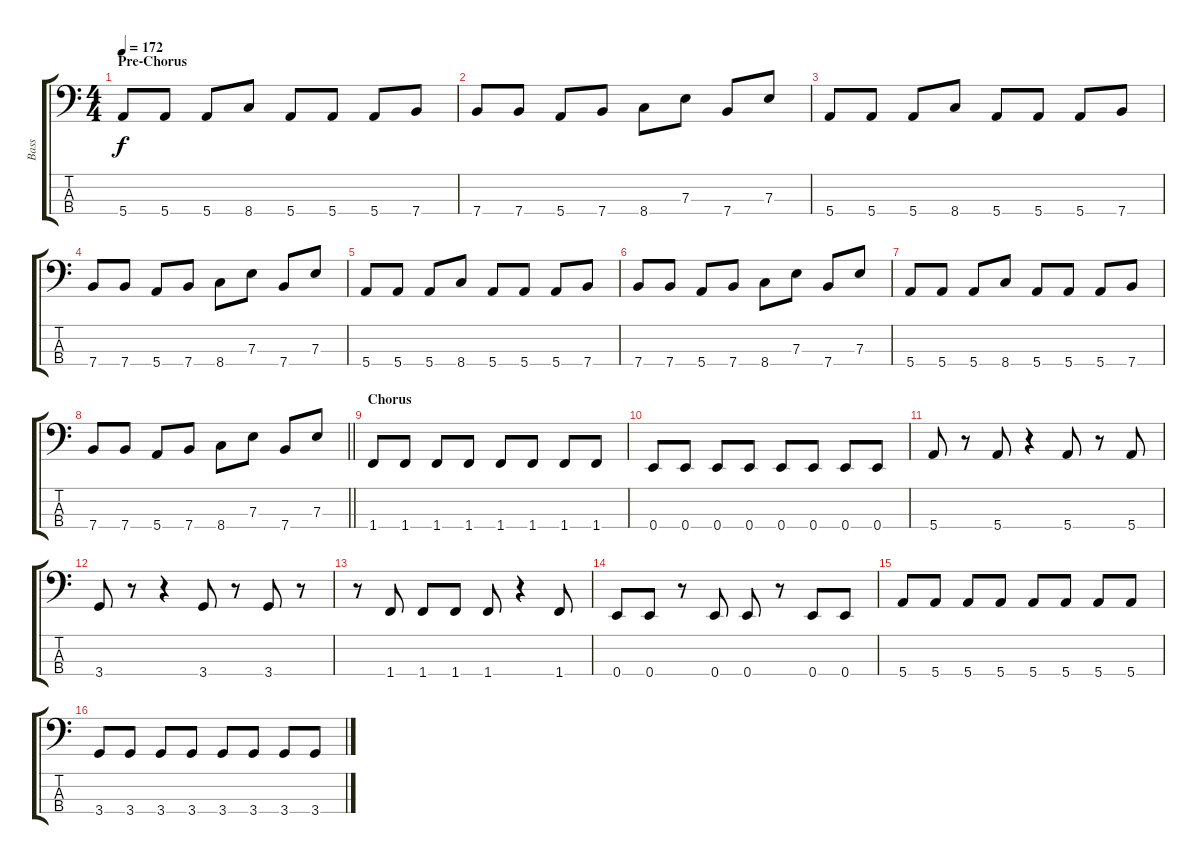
\track ("Bass" "Bass") {instrument electricbassfinger}
\staff {score tabs}
\tuning (G2 D2 A1 E1) {hide}
\ts (4 4)
\section ("" "Pre-Chorus")
\tempo 172
\clef f4
\ks aminor
5.4.8{dy f} 5.4.8 5.4.8 8.4.8 5.4.8 5.4.8 5.4.8 7.4.8 |
7.4.8 7.4.8 5.4.8 7.4.8 8.4.8 7.3.8 7.4.8 7.3.8 |
5.4.8 5.4.8 5.4.8 8.4.8 5.4.8 5.4.8 5.4.8 7.4.8 |
7.4.8 7.4.8 5.4.8 7.4.8 8.4.8 7.3.8 7.4.8 7.3.8 |
5.4.8 5.4.8 5.4.8 8.4.8 5.4.8 5.4.8 5.4.8 7.4.8 |
7.4.8 7.4.8 5.4.8 7.4.8 8.4.8 7.3.8 7.4.8 7.3.8 |
5.4.8 5.4.8 5.4.8 8.4.8 5.4.8 5.4.8 5.4.8 7.4.8 |
\barLineRight lightlight
7.4.8 7.4.8 5.4.8 7.4.8 8.4.8 7.3.8 7.4.8 7.3.8 |
\section ("" "Chorus")
1.4.8 1.4.8 1.4.8 1.4.8 1.4.8 1.4.8 1.4.8 1.4.8 |
0.4.8 0.4.8 0.4.8 0.4.8 0.4.8 0.4.8 0.4.8 0.4.8 |
5.4.8 r.8 5.4.8 r.4 5.4.8 r.8 5.4.8 |
3.4.8 r.8 r.4 3.4.8 r.8 3.4.8 r.8 |
r.8 1.4.8 1.4.8 1.4.8 1.4.8 r.4 1.4.8 |
0.4.8 0.4.8 r.8 0.4.8 0.4.8 r.8 0.4.8 0.4.8 |
5.4.8 5.4.8 5.4.8 5.4.8 5.4.8 5.4.8 5.4.8 5.4.8 |
3.4.8 3.4.8 3.4.8 3.4.8 3.4.8 3.4.8 3.4.8 3.4.8
